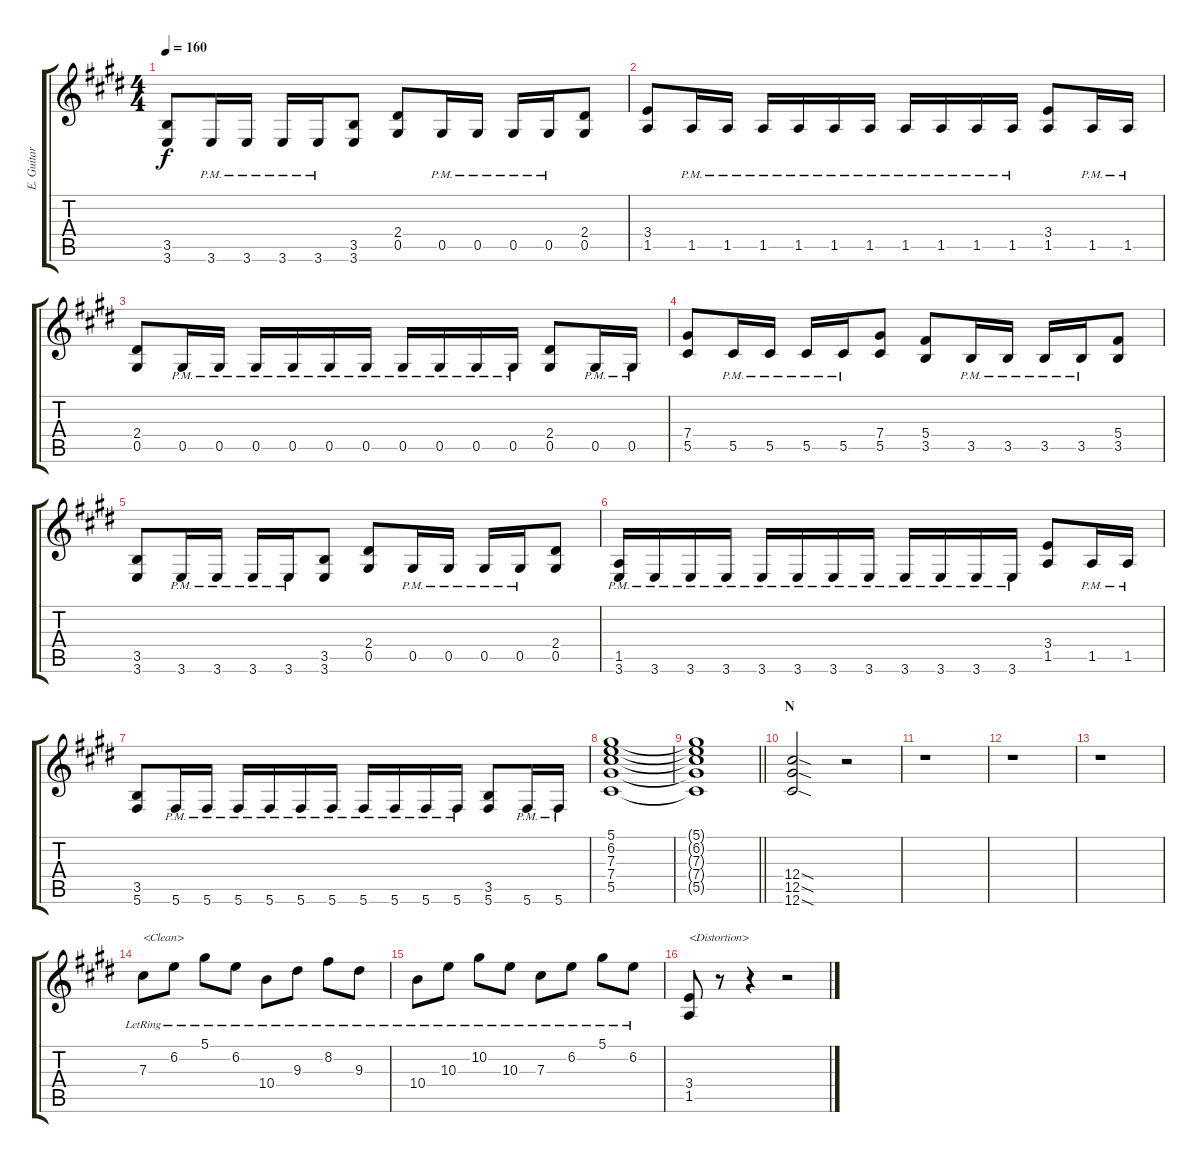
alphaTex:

\track ("E. Guitar II" "E. Guitar ") {instrument overdrivenguitar}
\staff {score tabs}
\tuning (Eb4 Bb3 Gb3 Db3 Ab2 Db2) {hide}
\ts (4 4)
\tempo 160
\clef g2
\ks e
(3.5 3.6).8{dy f} 3.6{pm}.16 3.6{pm}.16 3.6{pm}.16 3.6{pm}.16 (3.5 3.6).8 (2.4 0.5).8 0.5{pm}.16 0.5{pm}.16 0.5{pm}.16 0.5{pm}.16 (2.4 0.5).8 |
(3.4 1.5).8 1.5{pm}.16 1.5{pm}.16 1.5{pm}.16 1.5{pm}.16 1.5{pm}.16 1.5{pm}.16 1.5{pm}.16 1.5{pm}.16 1.5{pm}.16 1.5{pm}.16 (3.4 1.5).8 1.5{pm}.16 1.5{pm}.16 |
(2.4 0.5).8 0.5{pm}.16 0.5{pm}.16 0.5{pm}.16 0.5{pm}.16 0.5{pm}.16 0.5{pm}.16 0.5{pm}.16 0.5{pm}.16 0.5{pm}.16 0.5{pm}.16 (2.4 0.5).8 0.5{pm}.16 0.5{pm}.16 |
(7.4 5.5).8 5.5{pm}.16 5.5{pm}.16 5.5{pm}.16 5.5{pm}.16 (7.4 5.5).8 (5.4 3.5).8 3.5{pm}.16 3.5{pm}.16 3.5{pm}.16 3.5{pm}.16 (5.4 3.5).8 |
(3.5 3.6).8 3.6{pm}.16 3.6{pm}.16 3.6{pm}.16 3.6{pm}.16 (3.5 3.6).8 (2.4 0.5).8 0.5{pm}.16 0.5{pm}.16 0.5{pm}.16 0.5{pm}.16 (2.4 0.5).8 |
(1.5{pm} 3.6{pm}).16 3.6{pm}.16 3.6{pm}.16 3.6{pm}.16 3.6{pm}.16 3.6{pm}.16 3.6{pm}.16 3.6{pm}.16 3.6{pm}.16 3.6{pm}.16 3.6{pm}.16 3.6{pm}.16 (3.4 1.5).8 1.5{pm}.16 1.5{pm}.16 |
(3.5 5.6).8 5.6{pm}.16 5.6{pm}.16 5.6{pm}.16 5.6{pm}.16 5.6{pm}.16 5.6{pm}.16 5.6{pm}.16 5.6{pm}.16 5.6{pm}.16 5.6{pm}.16 (3.5 5.6).8 5.6{pm}.16 5.6{pm}.16 |
(5.1 6.2 7.3 7.4 5.5).1 |
\barLineRight lightlight
(5.1{t} 6.2{t} 7.3{t} 7.4{t} 5.5{t}).1 |
\section ("" "N")
(12.4{sod} 12.5{sod} 12.6{sod}).2 r.2 |
r.1 |
r.1 |
r.1 |
7.3{lr}.8{txt "<Clean>" instrument electricguitarclean} 6.2{lr}.8 5.1{lr}.8 6.2{lr}.8 10.4{lr}.8 9.3{lr}.8 8.2{lr}.8 9.3{lr}.8 |
10.4{lr}.8 10.3{lr}.8 10.2{lr}.8 10.3{lr}.8 7.3{lr}.8 6.2{lr}.8 5.1{lr}.8 6.2{lr}.8 |
(3.4 1.5).8{txt "<Distortion>" instrument overdrivenguitar} r.8 r.4 r.2
